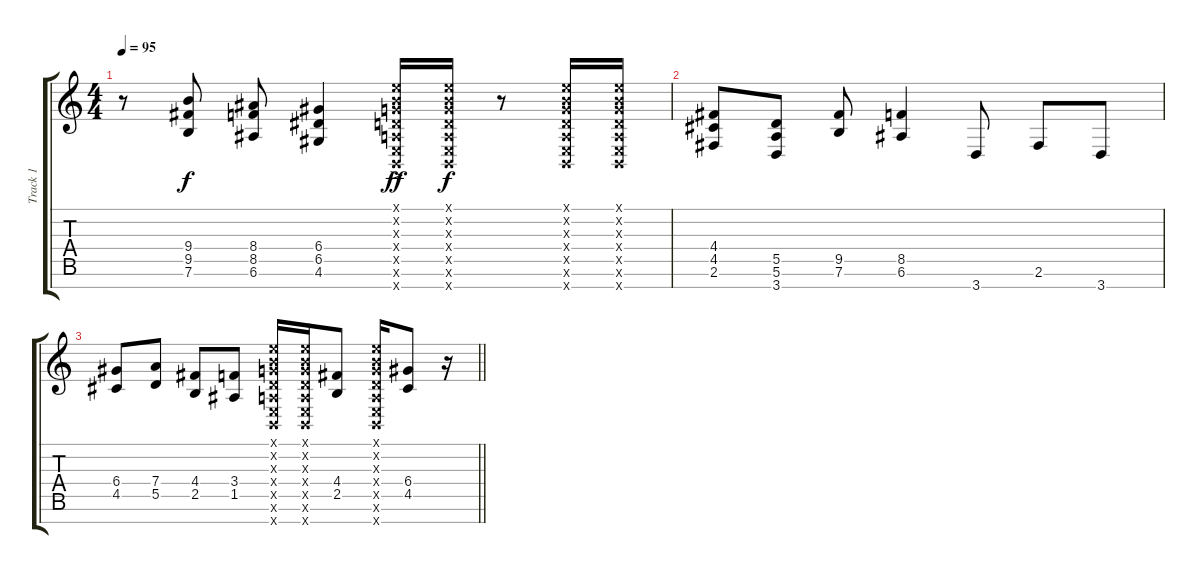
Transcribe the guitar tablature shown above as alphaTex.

\track ("Track 1" "Track 1") {instrument overdrivenguitar}
\staff {score tabs}
\tuning (E4 B3 G3 D3 A2 E2 B1) {hide}
\ts (4 4)
\tempo 95
\clef g2
\ks c
r.8{dy f} (9.4 9.5 7.6).8 (8.4 8.5 6.6).8 (6.4 6.5 4.6).4 (0.1{x} 0.2{x} 0.3{x} 0.4{ac x} 0.5{ac x} 0.6{ac x} 0.7{x}).16{dy ff} (0.1{x} 0.2{x} 0.3{x} 0.4{x} 0.5{x} 0.6{x} 0.7{x}).16{dy f} r.8 (0.1{x} 0.2{x} 0.3{x} 0.4{x} 0.5{x} 0.6{x} 0.7{x}).16 (0.1{x} 0.2{x} 0.3{x} 0.4{x} 0.5{x} 0.6{x} 0.7{x}).16 |
(4.4 4.5 2.6).8 (5.5 5.6 3.7).8 (9.5 7.6).8 (8.5 6.6).4 3.7.8 2.6.8 3.7.8 |
\barLineRight lightlight
(6.4 4.5).8 (7.4 5.5).8 (4.4 2.5).8 (3.4 1.5).8 (0.1{x} 0.2{x} 0.3{x} 0.4{x} 0.5{x} 0.6{x} 0.7{x}).16 (0.1{x} 0.2{x} 0.3{x} 0.4{x} 0.5{x} 0.6{x} 0.7{x}).16 (4.4 2.5).8 (0.1{x} 0.2{x} 0.3{x} 0.4{x} 0.5{x} 0.6{x} 0.7{x}).16 (6.4 4.5).8 r.16
